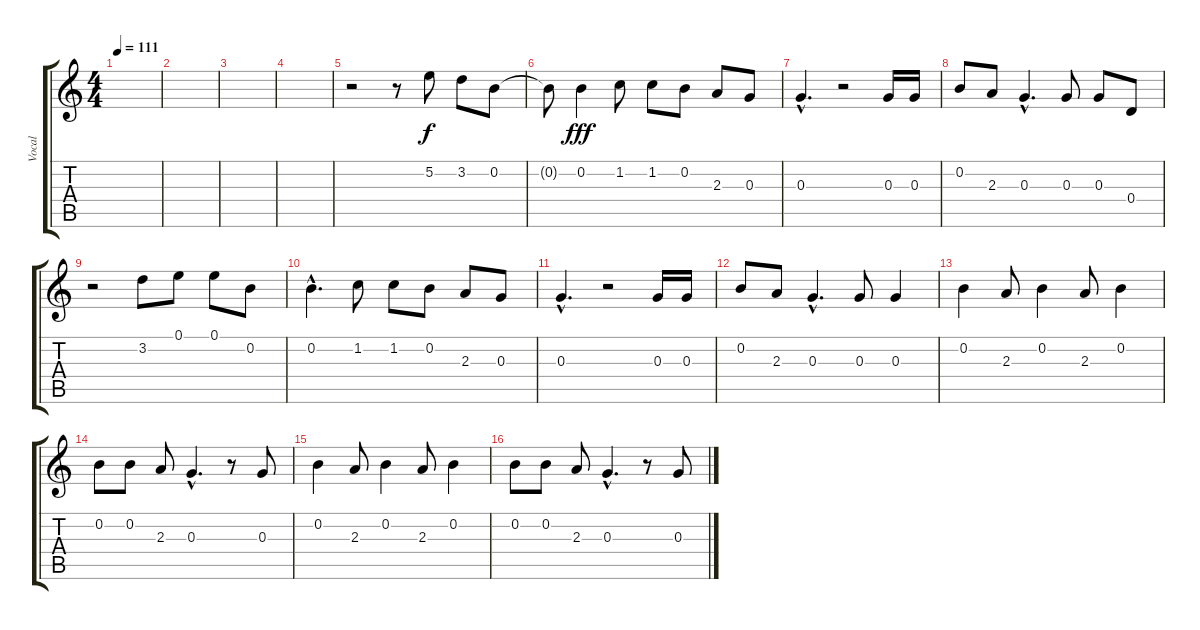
\track ("Vocal" "Vocal") {instrument fretlessbass}
\staff {score tabs}
\tuning (E4 B3 G3 D3 A2 E2) {hide}
\ts (4 4)
\tempo 111
\clef g2
\ks c
|
|
|
|
r.2 r.8 5.2.8 3.2.8 0.2.8 |
0.2{t}.8{dy f} 0.2.4{dy fff} 1.2.8 1.2.8 0.2.8 2.3.8 0.3.8 |
0.3{hac}.4{d} r.2 0.3.16 0.3.16 |
0.2.8 2.3.8 0.3{hac}.4{d} 0.3.8 0.3.8 0.4.8 |
r.2 3.2.8 0.1.8 0.1.8 0.2.8 |
0.2{hac}.4{d} 1.2.8 1.2.8 0.2.8 2.3.8 0.3.8 |
0.3{hac}.4{d} r.2 0.3.16 0.3.16 |
0.2.8 2.3.8 0.3{hac}.4{d} 0.3.8 0.3.4 |
0.2.4 2.3.8 0.2.4 2.3.8 0.2.4 |
0.2.8 0.2.8 2.3.8 0.3{hac}.4{d} r.8 0.3.8 |
0.2.4 2.3.8 0.2.4 2.3.8 0.2.4 |
0.2.8 0.2.8 2.3.8 0.3{hac}.4{d} r.8 0.3.8
